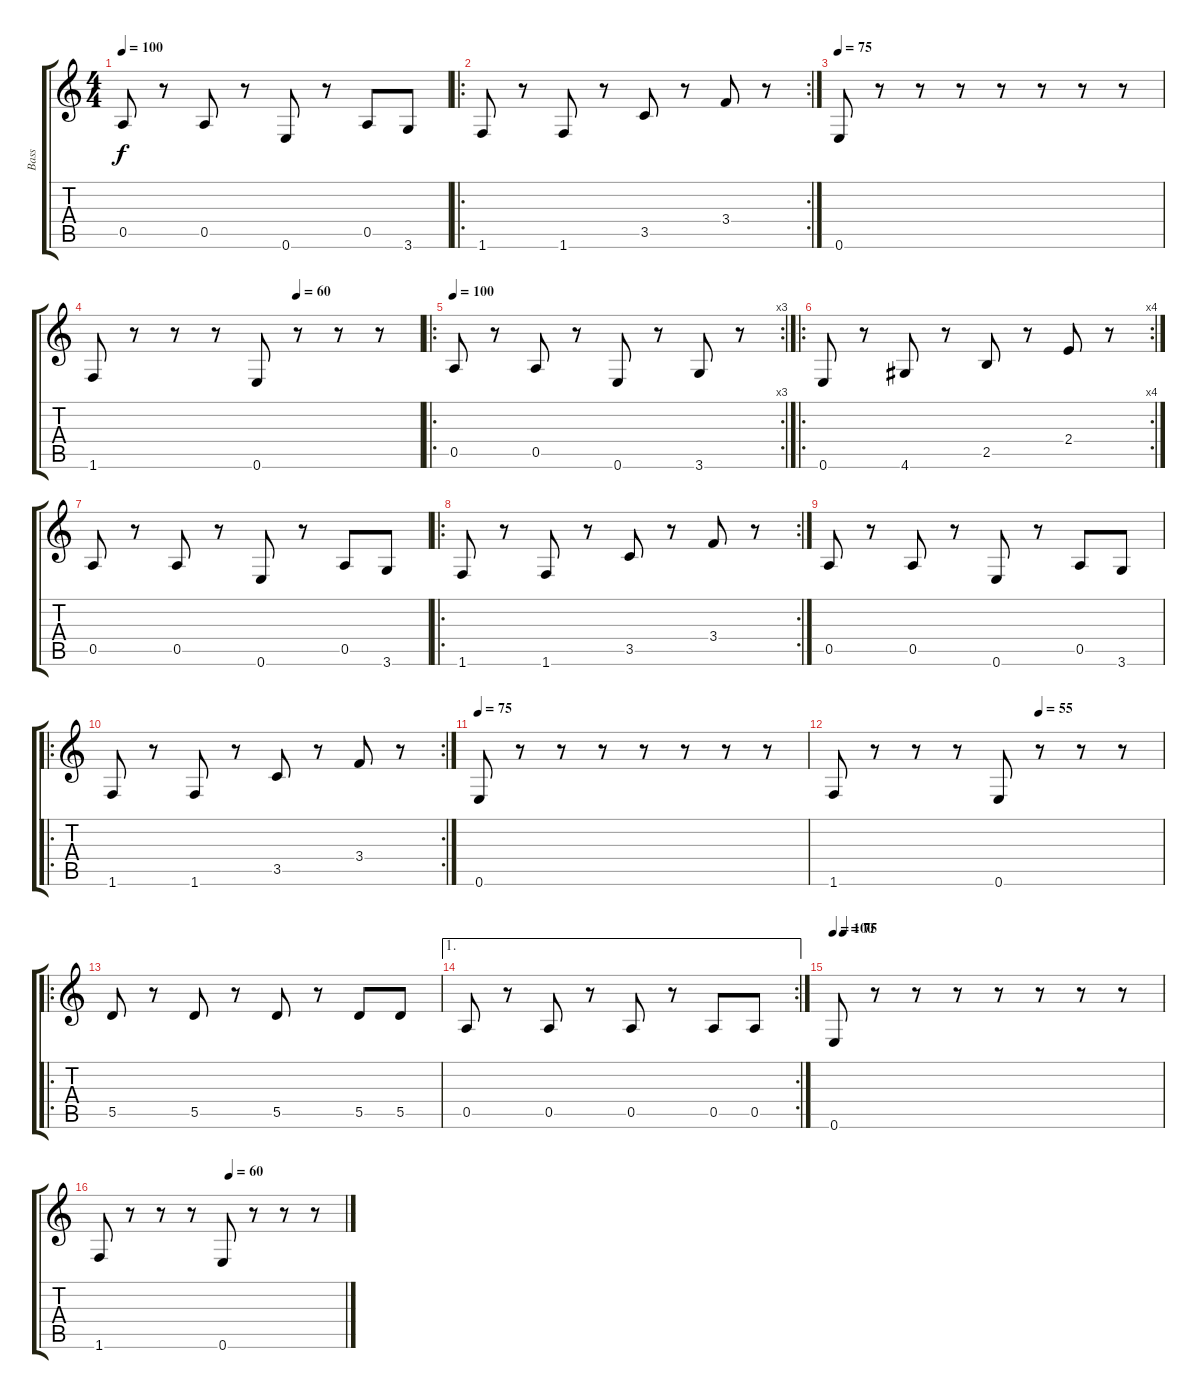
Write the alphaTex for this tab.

\track ("Bass" "Bass") {instrument contrabass}
\staff {score tabs}
\tuning (E4 B3 G3 D3 A2 E2) {hide}
\ts (4 4)
\tempo 100
\clef g2
\ks c
0.5.8{dy f} r.8 0.5.8 r.8 0.6.8 r.8 0.5.8 3.6.8 |
\ro
\rc 2
1.6.8 r.8 1.6.8 r.8 3.5.8 r.8 3.4.8 r.8 |
\tempo 75
0.6.8 r.8 r.8 r.8 r.8 r.8 r.8 r.8 |
\tempo (60 0.625)
1.6.8 r.8 r.8 r.8 0.6.8 r.8 r.8 r.8 |
\ro
\rc 3
\tempo 100
0.5.8 r.8 0.5.8 r.8 0.6.8 r.8 3.6.8 r.8 |
\ro
\rc 4
0.6.8 r.8 4.6.8 r.8 2.5.8 r.8 2.4.8 r.8 |
0.5.8 r.8 0.5.8 r.8 0.6.8 r.8 0.5.8 3.6.8 |
\ro
\rc 2
1.6.8 r.8 1.6.8 r.8 3.5.8 r.8 3.4.8 r.8 |
0.5.8 r.8 0.5.8 r.8 0.6.8 r.8 0.5.8 3.6.8 |
\ro
\rc 2
1.6.8 r.8 1.6.8 r.8 3.5.8 r.8 3.4.8 r.8 |
\tempo 75
0.6.8 r.8 r.8 r.8 r.8 r.8 r.8 r.8 |
\tempo (55 0.625)
1.6.8 r.8 r.8 r.8 0.6.8 r.8 r.8 r.8 |
\ro
5.5.8 r.8 5.5.8 r.8 5.5.8 r.8 5.5.8 5.5.8 |
\ae 1
\rc 2
0.5.8 r.8 0.5.8 r.8 0.5.8 r.8 0.5.8 0.5.8 |
\tempo 100
\tempo (75 0.03125)
0.6.8 r.8 r.8 r.8 r.8 r.8 r.8 r.8 |
\tempo (60 0.53125)
1.6.8 r.8 r.8 r.8 0.6.8 r.8 r.8 r.8
